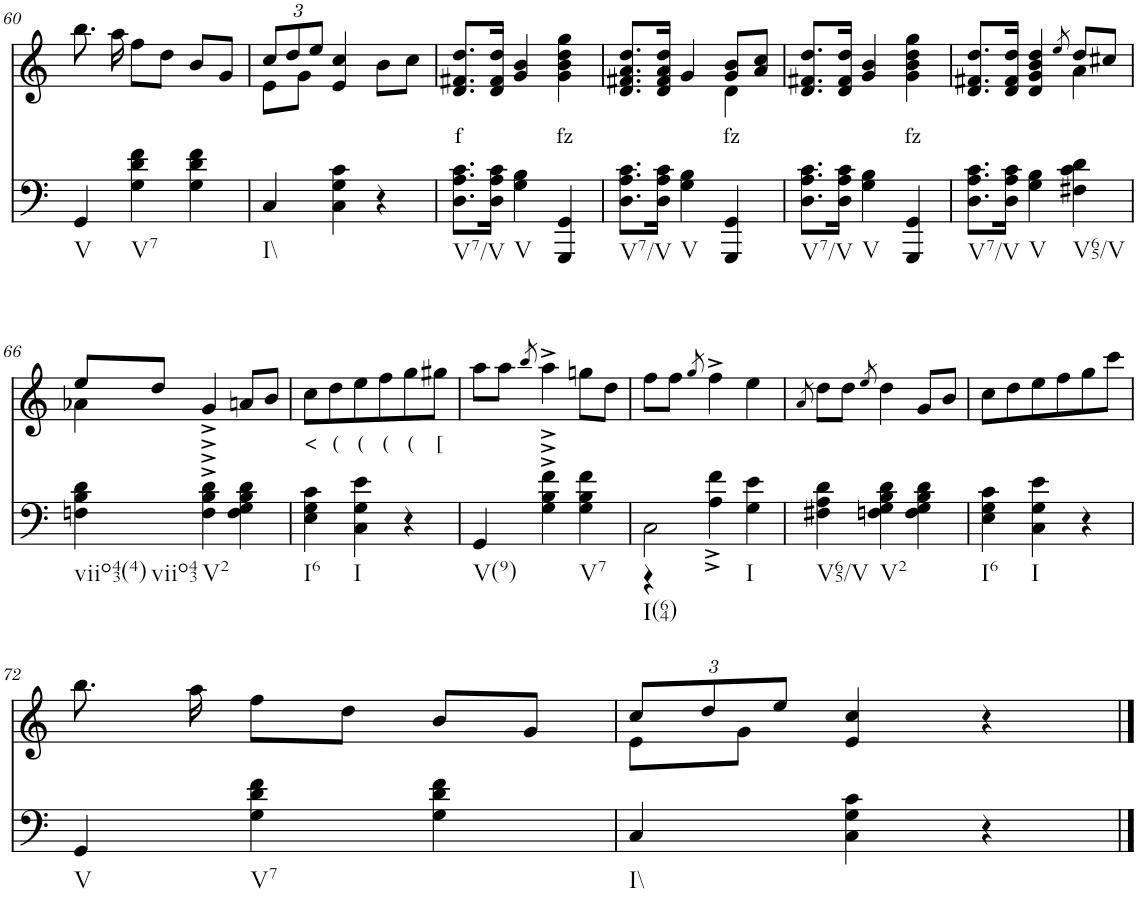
**kern	**kern	**text
*part2	*part1	*part1
*staff2	*staff1	*staff1
*I"piano	*I"piano	*
*I'Pno	*I'Pno	*
!!LO:PB:g=z
*clefF4	*clefG2	*
*k[]	*k[]	*
*M3/4	*M3/4	*
=60	=60	=60
!LO:TX:b:t=V	!	!
4GG/	8.bb\	.
.	16aa\	.
!LO:TX:b:t=V7	!	!
4G\ 4d\ 4f\	8ff\L	.
.	8dd\J	.
4G\ 4d\ 4f\	8b/L	.
.	8g/J	.
=61	=61	=61
*	*Xbrackettup	*
*	*^	*
!LO:TX:b:t=I\\	!	!	!
4C/	12cc/L	8e\L	.
.	12dd/	.	.
.	.	8g\J	.
.	12ee/J	.	.
4C\ 4G\ 4c\	4e/ 4cc/	4ryy	.
4r	4ryy	8b\L	.
.	.	8cc\J	.
=62	=62	=62	=62
!LO:TX:b:t=V7/V	!	!	!
!	!	!	!LO:LY:b
*	*v	*v	*
8.D\ 8.A\ 8.c\L	8.d/ 8.f#X/ 8.dd/L	f
16D\ 16A\ 16c\Jk	16d/ 16f#/ 16dd/Jk	.
!LO:TX:b:t=V	!	!
4G\ 4B\	4g/ 4b/	.
!	!	!LO:LY:b
4GGG/ 4GG/	4g\ 4b\ 4dd\ 4gg\	fz
=63	=63	=63
*	*^	*
!LO:TX:b:t=V7/V	!	!	!
8.D\ 8.A\ 8.c\L	8.d/ 8.f#X/ 8.a/ 8.dd/L	2ryy	.
16D\ 16A\ 16c\Jk	16d/ 16f#/ 16a/ 16dd/Jk	.	.
!LO:TX:b:t=V	!	!	!
4G\ 4B\	4g/	.	.
!	!	!	!LO:LY:b
4GGG/ 4GG/	8g/ 8b/L	4d\	fz
.	8a/ 8cc/J	.	.
*	*v	*v	*
=64	=64	=64
!LO:TX:b:t=V7/V	!	!
8.D\ 8.A\ 8.c\L	8.d/ 8.f#X/ 8.dd/L	.
16D\ 16A\ 16c\Jk	16d/ 16f#/ 16dd/Jk	.
!LO:TX:b:t=V	!	!
4G\ 4B\	4g/ 4b/	.
!	!	!LO:LY:b
4GGG/ 4GG/	4g\ 4b\ 4dd\ 4gg\	fz
=65	=65	=65
*	*^	*
!LO:TX:b:t=V7/V	!	!	!
8.D\ 8.A\ 8.c\L	8.d/ 8.f#X/ 8.dd/L	2ryy	.
16D\ 16A\ 16c\Jk	16d/ 16f#/ 16dd/Jk	.	.
!LO:TX:b:t=V	!	!	!
4G\ 4B\	4d/ 4g/ 4b/ 4dd/	.	.
.	8qee/	.	.
!LO:TX:b:t=V65/V	!	!	!
4F#X\ 4c\ 4d\	8dd/L	4a\	.
.	8cc#X/J	.	.
!!LO:LB:g=z	!!
=66	=66	=66	=66
!LO:TX:b:t=viio43(4)	!	!	!
!LO:TX:b:t=viio43	!	!	!
4Fn\ 4B\ 4d\	8ee/L	4a-X\	.
.	8dd/J	.	.
!LO:TX:b:t=V2	!	!	!
4F\^ 4B\^ 4d\^	4g^/	2ryy	.
4F\ 4G\ 4B\ 4d\	8an/L	.	.
.	8b/J	.	.
*	*v	*v	*
=67	=67	=67
!LO:TX:b:t=I6	!	!
!	!	!LO:LY:b
4E\ 4G\ 4c\	8cc\L	<
!	!	!LO:LY:b
.	8dd\	(
!LO:TX:b:t=I	!	!
!	!	!LO:LY:b
4C\ 4G\ 4e\	8ee\	(
!	!	!LO:LY:b
.	8ff\	(
!	!	!LO:LY:b
4r	8gg\	(
!	!	!LO:LY:b
.	8gg#X\J	[
=68	=68	=68
!LO:TX:b:t=V(9)	!	!
4GG/	8aa\L	.
.	8aa\J	.
.	8qbb/	.
4G\^ 4B\^ 4f\^	4aa^\	.
!LO:TX:b:t=V7	!	!
4G\ 4B\ 4f\	8ggn\L	.
.	8dd\J	.
=69	=69	=69
*^	*	*
!LO:TX:b:t=I(64)	!	!	!
2C\	4r	8ff\L	.
.	.	8ff\J	.
.	.	8qgg/	.
.	4A\^ 4f\^	4ff^\	.
!LO:TX:b:t=I	!	!	!
4ryy	4G\ 4e\	4ee\	.
*v	*v	*	*
=70	=70	=70
.	8qa/	.
!LO:TX:b:t=V65/V	!	!
4F#X\ 4A\ 4d\	8dd\L	.
.	8dd\J	.
.	8qee/	.
!LO:TX:b:t=V2	!	!
4Fn\ 4G\ 4B\ 4d\	4dd\	.
4F\ 4G\ 4B\ 4d\	8g/L	.
.	8b/J	.
=71	=71	=71
!LO:TX:b:t=I6	!	!
4E\ 4G\ 4c\	8cc\L	.
.	8dd\	.
!LO:TX:b:t=I	!	!
4C\ 4G\ 4e\	8ee\	.
.	8ff\	.
4r	8gg\	.
.	8ccc\J	.
!!LO:LB:g=z
=72	=72	=72
!LO:TX:b:t=V	!	!
4GG/	8.bb\	.
.	16aa\	.
!LO:TX:b:t=V7	!	!
4G\ 4d\ 4f\	8ff\L	.
.	8dd\J	.
4G\ 4d\ 4f\	8b/L	.
.	8g/J	.
=73	=73	=73
*	*^	*
!LO:TX:b:t=I\\	!	!	!
4C/	12cc/L	8e\L	.
.	12dd/	.	.
.	.	8g\J	.
.	12ee/J	.	.
4C\ 4G\ 4c\	4e/ 4cc/	2ryy	.
4r	4r	.	.
*	*v	*v	*
==	==	==
*-	*-	*-
